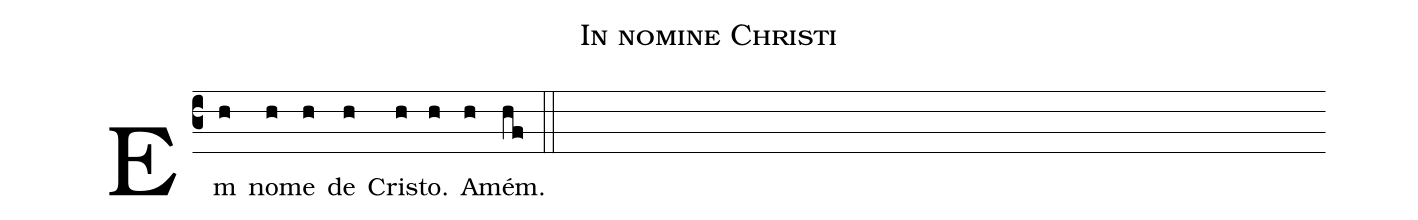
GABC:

name: In nomine Christi;
%%
(c3)

Em(h) no(h)me(h) de(h) Cris(h)to.(h) A(h)mém.(hf)

(::)
